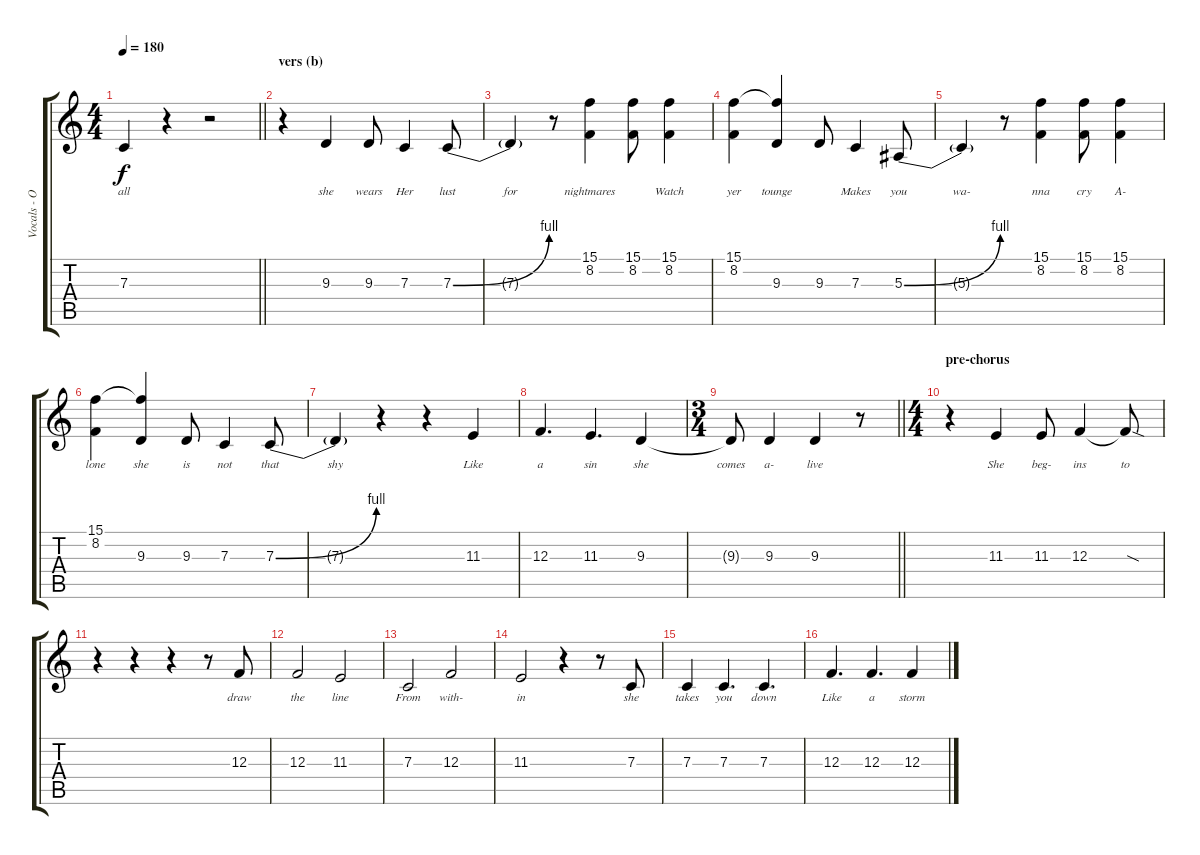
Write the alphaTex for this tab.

\track ("Vocals - Olliver Twisted" "Vocals - O") {instrument clarinet}
\staff {score tabs}
\tuning (D4 A3 F3 C3 G2 D2) {hide}
\ts (4 4)
\tempo 180
\clef g2
\barLineRight lightlight
\ks c
7.3{t}.4{lyrics (0 "all") lyrics (1 "") lyrics (2 "") lyrics (3 "") lyrics (4 "") dy f} r.4 r.2 |
\section ("" "vers (b)")
r.4 9.3.4{lyrics (0 "she") lyrics (1 "") lyrics (2 "") lyrics (3 "") lyrics (4 "")} 9.3.8{lyrics (0 "wears") lyrics (1 "") lyrics (2 "") lyrics (3 "") lyrics (4 "")} 7.3.4{lyrics (0 "Her") lyrics (1 "") lyrics (2 "") lyrics (3 "") lyrics (4 "")} 7.3{be (bend 0 0 60 4)}.8{lyrics (0 "lust") lyrics (1 "") lyrics (2 "") lyrics (3 "") lyrics (4 "")} |
7.3{t}.4{lyrics (0 "for") lyrics (1 "") lyrics (2 "") lyrics (3 "") lyrics (4 "")} r.8 (15.1 8.2).4{lyrics (0 "nightmares") lyrics (1 "") lyrics (2 "") lyrics (3 "") lyrics (4 "")} (15.1 8.2).8{lyrics (0 "") lyrics (1 "") lyrics (2 "") lyrics (3 "") lyrics (4 "")} (15.1 8.2).4{lyrics (0 "Watch") lyrics (1 "") lyrics (2 "") lyrics (3 "") lyrics (4 "")} |
(15.1 8.2).4{lyrics (0 "yer") lyrics (1 "") lyrics (2 "") lyrics (3 "") lyrics (4 "")} (15.1{t} 9.3).4{lyrics (0 "tounge") lyrics (1 "") lyrics (2 "") lyrics (3 "") lyrics (4 "")} 9.3.8{lyrics (0 "") lyrics (1 "") lyrics (2 "") lyrics (3 "") lyrics (4 "")} 7.3.4{lyrics (0 "Makes") lyrics (1 "") lyrics (2 "") lyrics (3 "") lyrics (4 "")} 5.3{be (bend 0 0 60 4)}.8{lyrics (0 "you") lyrics (1 "") lyrics (2 "") lyrics (3 "") lyrics (4 "")} |
5.3{t}.4{lyrics (0 "wa-") lyrics (1 "") lyrics (2 "") lyrics (3 "") lyrics (4 "")} r.8 (15.1 8.2).4{lyrics (0 "nna") lyrics (1 "") lyrics (2 "") lyrics (3 "") lyrics (4 "")} (15.1 8.2).8{lyrics (0 "cry") lyrics (1 "") lyrics (2 "") lyrics (3 "") lyrics (4 "")} (15.1 8.2).4{lyrics (0 "A-") lyrics (1 "") lyrics (2 "") lyrics (3 "") lyrics (4 "")} |
(15.1 8.2).4{lyrics (0 "lone") lyrics (1 "") lyrics (2 "") lyrics (3 "") lyrics (4 "")} (15.1{t} 9.3).4{lyrics (0 "she") lyrics (1 "") lyrics (2 "") lyrics (3 "") lyrics (4 "")} 9.3.8{lyrics (0 "is") lyrics (1 "") lyrics (2 "") lyrics (3 "") lyrics (4 "")} 7.3.4{lyrics (0 "not") lyrics (1 "") lyrics (2 "") lyrics (3 "") lyrics (4 "")} 7.3{be (bend 0 0 60 4)}.8{lyrics (0 "that") lyrics (1 "") lyrics (2 "") lyrics (3 "") lyrics (4 "")} |
7.3{t}.4{lyrics (0 "shy") lyrics (1 "") lyrics (2 "") lyrics (3 "") lyrics (4 "")} r.4 r.4 11.3.4{lyrics (0 "Like") lyrics (1 "") lyrics (2 "") lyrics (3 "") lyrics (4 "")} |
12.3.4{d lyrics (0 "a") lyrics (1 "") lyrics (2 "") lyrics (3 "") lyrics (4 "")} 11.3.4{d lyrics (0 "sin") lyrics (1 "") lyrics (2 "") lyrics (3 "") lyrics (4 "")} 9.3.4{lyrics (0 "she") lyrics (1 "") lyrics (2 "") lyrics (3 "") lyrics (4 "")} |
\ts (3 4)
\barLineRight lightlight
9.3{t}.8{lyrics (0 "comes") lyrics (1 "") lyrics (2 "") lyrics (3 "") lyrics (4 "")} 9.3.4{lyrics (0 "a-") lyrics (1 "") lyrics (2 "") lyrics (3 "") lyrics (4 "")} 9.3.4{lyrics (0 "live") lyrics (1 "") lyrics (2 "") lyrics (3 "") lyrics (4 "")} r.8 |
\ts (4 4)
\section ("" "pre-chorus")
r.4 11.3.4{lyrics (0 "She") lyrics (1 "") lyrics (2 "") lyrics (3 "") lyrics (4 "")} 11.3.8{lyrics (0 "beg-") lyrics (1 "") lyrics (2 "") lyrics (3 "") lyrics (4 "")} 12.3.4{lyrics (0 "ins") lyrics (1 "") lyrics (2 "") lyrics (3 "") lyrics (4 "")} 12.3{sod t}.8{lyrics (0 "to") lyrics (1 "") lyrics (2 "") lyrics (3 "") lyrics (4 "")} |
r.4 r.4 r.4 r.8 12.3.8{lyrics (0 "draw") lyrics (1 "") lyrics (2 "") lyrics (3 "") lyrics (4 "")} |
12.3.2{lyrics (0 "the") lyrics (1 "") lyrics (2 "") lyrics (3 "") lyrics (4 "")} 11.3.2{lyrics (0 "line") lyrics (1 "") lyrics (2 "") lyrics (3 "") lyrics (4 "")} |
7.3.2{lyrics (0 "From") lyrics (1 "") lyrics (2 "") lyrics (3 "") lyrics (4 "")} 12.3.2{lyrics (0 "with-") lyrics (1 "") lyrics (2 "") lyrics (3 "") lyrics (4 "")} |
11.3.2{lyrics (0 "in") lyrics (1 "") lyrics (2 "") lyrics (3 "") lyrics (4 "")} r.4 r.8 7.3.8{lyrics (0 "she") lyrics (1 "") lyrics (2 "") lyrics (3 "") lyrics (4 "")} |
7.3.4{lyrics (0 "takes") lyrics (1 "") lyrics (2 "") lyrics (3 "") lyrics (4 "")} 7.3.4{d lyrics (0 "you") lyrics (1 "") lyrics (2 "") lyrics (3 "") lyrics (4 "")} 7.3.4{d lyrics (0 "down") lyrics (1 "") lyrics (2 "") lyrics (3 "") lyrics (4 "")} |
12.3.4{d lyrics (0 "Like") lyrics (1 "") lyrics (2 "") lyrics (3 "") lyrics (4 "")} 12.3.4{d lyrics (0 "a") lyrics (1 "") lyrics (2 "") lyrics (3 "") lyrics (4 "")} 12.3.4{lyrics (0 "storm") lyrics (1 "") lyrics (2 "") lyrics (3 "") lyrics (4 "")}
